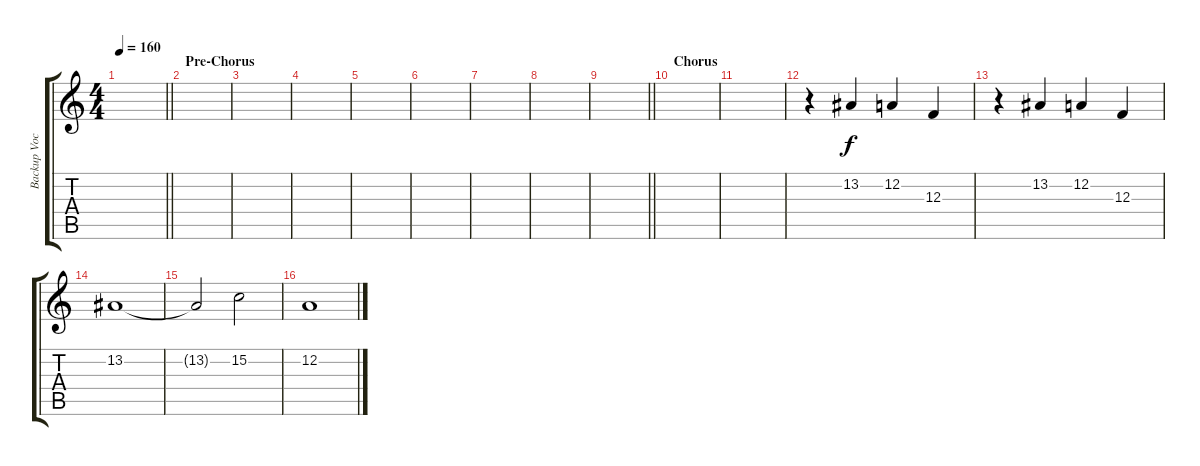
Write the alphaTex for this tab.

\track ("Backup Vocals" "Backup Voc") {instrument flute}
\staff {score tabs}
\tuning (D4 A3 F3 C3 G2 C2) {hide}
\ts (4 4)
\tempo 160
\clef g2
\barLineRight lightlight
\ks c
|
\section ("" "Pre-Chorus")
|
|
|
|
|
|
|
\barLineRight lightlight
|
\section ("" "Chorus")
|
|
r.4 13.2.4 12.2.4 12.3.4 |
r.4 13.2.4 12.2.4 12.3.4 |
13.2.1 |
13.2{t}.2 15.2.2 |
12.2.1
